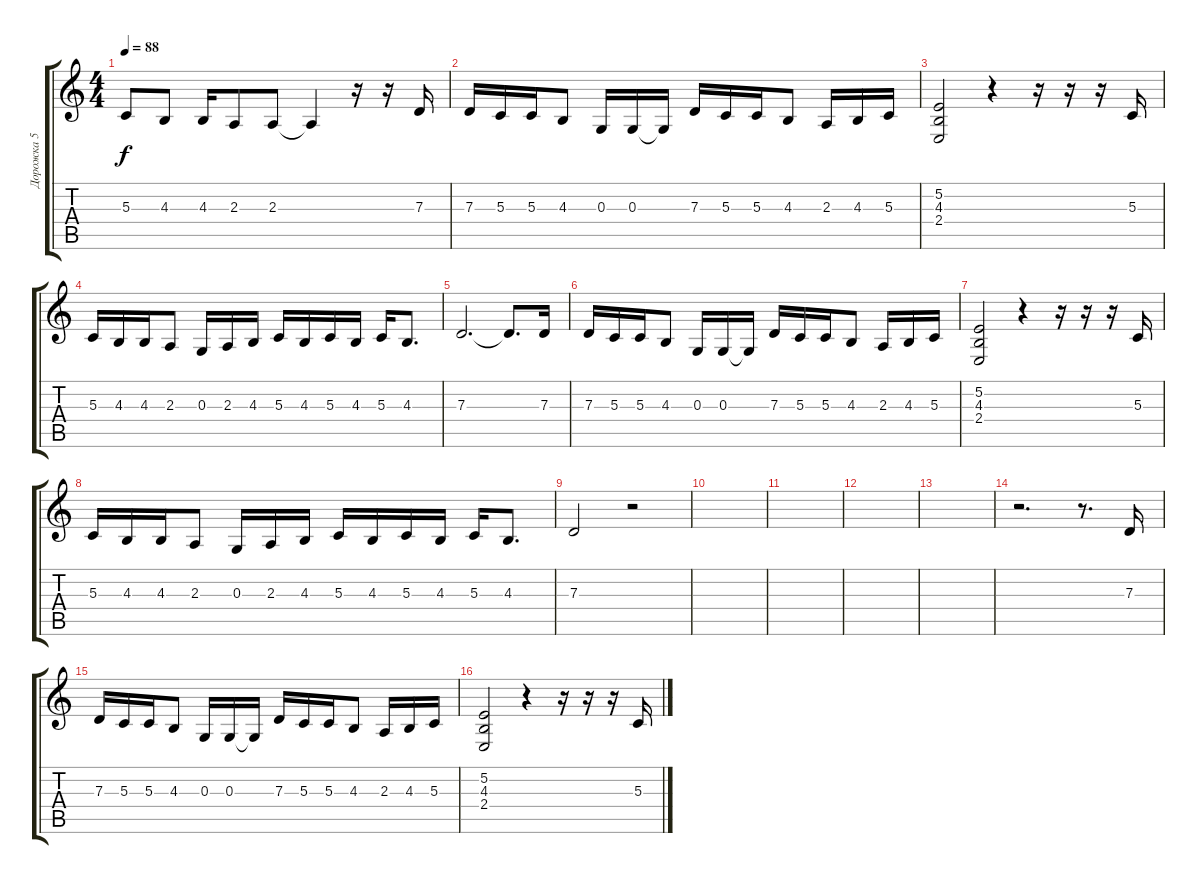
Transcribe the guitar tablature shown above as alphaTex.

\track ("Дорожка 5" "Дорожка 5") {instrument violin}
\staff {score tabs}
\tuning (E4 B3 G3 D3 A2 E2) {hide}
\ts (4 4)
\tempo 88
\clef g2
\ks c
5.3.8{dy f} 4.3.8 4.3.16 2.3.8 2.3.8 2.3{t}.4 r.16 r.16 7.3.16 |
7.3.16 5.3.16 5.3.16 4.3.8 0.3.16 0.3.16 0.3{t}.16 7.3.16 5.3.16 5.3.16 4.3.8 2.3.16 4.3.16 5.3.16 |
(5.2 4.3 2.4).2 r.4 r.16 r.16 r.16 5.3.16 |
5.3.16 4.3.16 4.3.16 2.3.8 0.3.16 2.3.16 4.3.16 5.3.16 4.3.16 5.3.16 4.3.16 5.3.16 4.3.8{d} |
7.3.2{d} 7.3{t}.8{d} 7.3.16 |
7.3.16 5.3.16 5.3.16 4.3.8 0.3.16 0.3.16 0.3{t}.16 7.3.16 5.3.16 5.3.16 4.3.8 2.3.16 4.3.16 5.3.16 |
(5.2 4.3 2.4).2 r.4 r.16 r.16 r.16 5.3.16 |
5.3.16 4.3.16 4.3.16 2.3.8 0.3.16 2.3.16 4.3.16 5.3.16 4.3.16 5.3.16 4.3.16 5.3.16 4.3.8{d} |
7.3.2 r.2 |
|
|
|
|
r.2{d} r.8{d} 7.3.16 |
7.3.16 5.3.16 5.3.16 4.3.8 0.3.16 0.3.16 0.3{t}.16 7.3.16 5.3.16 5.3.16 4.3.8 2.3.16 4.3.16 5.3.16 |
(5.2 4.3 2.4).2 r.4 r.16 r.16 r.16 5.3.16
